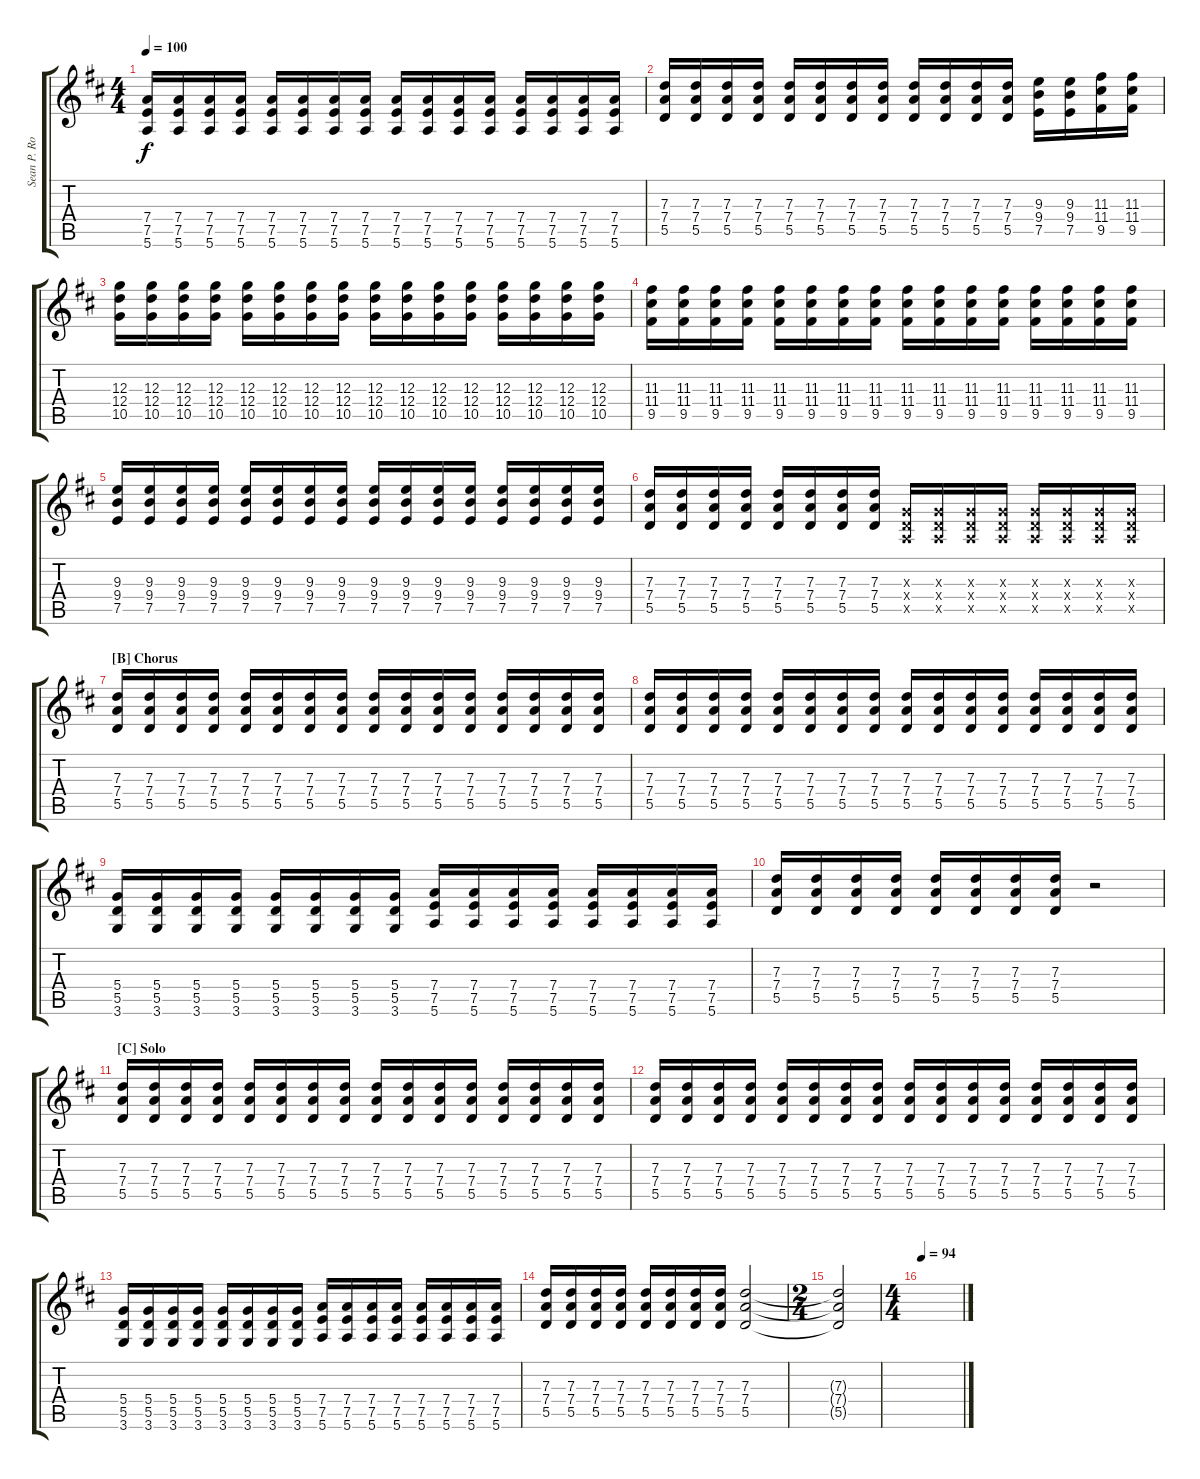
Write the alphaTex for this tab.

\track ("Sean P. Rogan" "Sean P. Ro") {instrument acousticguitarnylon}
\staff {score tabs}
\tuning (E4 B3 G3 D3 A2 E2) {hide}
\ts (4 4)
\tempo 100
\clef g2
\ks d
(7.4 7.5 5.6).16{dy f} (7.4 7.5 5.6).16 (7.4 7.5 5.6).16 (7.4 7.5 5.6).16 (7.4 7.5 5.6).16 (7.4 7.5 5.6).16 (7.4 7.5 5.6).16 (7.4 7.5 5.6).16 (7.4 7.5 5.6).16 (7.4 7.5 5.6).16 (7.4 7.5 5.6).16 (7.4 7.5 5.6).16 (7.4 7.5 5.6).16 (7.4 7.5 5.6).16 (7.4 7.5 5.6).16 (7.4 7.5 5.6).16 |
(7.3 7.4 5.5).16 (7.3 7.4 5.5).16 (7.3 7.4 5.5).16 (7.3 7.4 5.5).16 (7.3 7.4 5.5).16 (7.3 7.4 5.5).16 (7.3 7.4 5.5).16 (7.3 7.4 5.5).16 (7.3 7.4 5.5).16 (7.3 7.4 5.5).16 (7.3 7.4 5.5).16 (7.3 7.4 5.5).16 (9.3 9.4 7.5).16 (9.3 9.4 7.5).16 (11.3 11.4 9.5).16 (11.3 11.4 9.5).16 |
(12.3 12.4 10.5).16 (12.3 12.4 10.5).16 (12.3 12.4 10.5).16 (12.3 12.4 10.5).16 (12.3 12.4 10.5).16 (12.3 12.4 10.5).16 (12.3 12.4 10.5).16 (12.3 12.4 10.5).16 (12.3 12.4 10.5).16 (12.3 12.4 10.5).16 (12.3 12.4 10.5).16 (12.3 12.4 10.5).16 (12.3 12.4 10.5).16 (12.3 12.4 10.5).16 (12.3 12.4 10.5).16 (12.3 12.4 10.5).16 |
(11.3 11.4 9.5).16 (11.3 11.4 9.5).16 (11.3 11.4 9.5).16 (11.3 11.4 9.5).16 (11.3 11.4 9.5).16 (11.3 11.4 9.5).16 (11.3 11.4 9.5).16 (11.3 11.4 9.5).16 (11.3 11.4 9.5).16 (11.3 11.4 9.5).16 (11.3 11.4 9.5).16 (11.3 11.4 9.5).16 (11.3 11.4 9.5).16 (11.3 11.4 9.5).16 (11.3 11.4 9.5).16 (11.3 11.4 9.5).16 |
(9.3 9.4 7.5).16 (9.3 9.4 7.5).16 (9.3 9.4 7.5).16 (9.3 9.4 7.5).16 (9.3 9.4 7.5).16 (9.3 9.4 7.5).16 (9.3 9.4 7.5).16 (9.3 9.4 7.5).16 (9.3 9.4 7.5).16 (9.3 9.4 7.5).16 (9.3 9.4 7.5).16 (9.3 9.4 7.5).16 (9.3 9.4 7.5).16 (9.3 9.4 7.5).16 (9.3 9.4 7.5).16 (9.3 9.4 7.5).16 |
(7.3 7.4 5.5).16 (7.3 7.4 5.5).16 (7.3 7.4 5.5).16 (7.3 7.4 5.5).16 (7.3 7.4 5.5).16 (7.3 7.4 5.5).16 (7.3 7.4 5.5).16 (7.3 7.4 5.5).16 (0.3{x} 0.4{x} 0.5{x}).16 (0.3{x} 0.4{x} 0.5{x}).16 (0.3{x} 0.4{x} 0.5{x}).16 (0.3{x} 0.4{x} 0.5{x}).16 (0.3{x} 0.4{x} 0.5{x}).16 (0.3{x} 0.4{x} 0.5{x}).16 (0.3{x} 0.4{x} 0.5{x}).16 (0.3{x} 0.4{x} 0.5{x}).16 |
\section ("" "[B] Chorus")
(7.3 7.4 5.5).16 (7.3 7.4 5.5).16 (7.3 7.4 5.5).16 (7.3 7.4 5.5).16 (7.3 7.4 5.5).16 (7.3 7.4 5.5).16 (7.3 7.4 5.5).16 (7.3 7.4 5.5).16 (7.3 7.4 5.5).16 (7.3 7.4 5.5).16 (7.3 7.4 5.5).16 (7.3 7.4 5.5).16 (7.3 7.4 5.5).16 (7.3 7.4 5.5).16 (7.3 7.4 5.5).16 (7.3 7.4 5.5).16 |
(7.3 7.4 5.5).16 (7.3 7.4 5.5).16 (7.3 7.4 5.5).16 (7.3 7.4 5.5).16 (7.3 7.4 5.5).16 (7.3 7.4 5.5).16 (7.3 7.4 5.5).16 (7.3 7.4 5.5).16 (7.3 7.4 5.5).16 (7.3 7.4 5.5).16 (7.3 7.4 5.5).16 (7.3 7.4 5.5).16 (7.3 7.4 5.5).16 (7.3 7.4 5.5).16 (7.3 7.4 5.5).16 (7.3 7.4 5.5).16 |
(5.4 5.5 3.6).16 (5.4 5.5 3.6).16 (5.4 5.5 3.6).16 (5.4 5.5 3.6).16 (5.4 5.5 3.6).16 (5.4 5.5 3.6).16 (5.4 5.5 3.6).16 (5.4 5.5 3.6).16 (7.4 7.5 5.6).16 (7.4 7.5 5.6).16 (7.4 7.5 5.6).16 (7.4 7.5 5.6).16 (7.4 7.5 5.6).16 (7.4 7.5 5.6).16 (7.4 7.5 5.6).16 (7.4 7.5 5.6).16 |
(7.3 7.4 5.5).16 (7.3 7.4 5.5).16 (7.3 7.4 5.5).16 (7.3 7.4 5.5).16 (7.3 7.4 5.5).16 (7.3 7.4 5.5).16 (7.3 7.4 5.5).16 (7.3 7.4 5.5).16 r.2 |
\section ("" "[C] Solo")
(7.3 7.4 5.5).16 (7.3 7.4 5.5).16 (7.3 7.4 5.5).16 (7.3 7.4 5.5).16 (7.3 7.4 5.5).16 (7.3 7.4 5.5).16 (7.3 7.4 5.5).16 (7.3 7.4 5.5).16 (7.3 7.4 5.5).16 (7.3 7.4 5.5).16 (7.3 7.4 5.5).16 (7.3 7.4 5.5).16 (7.3 7.4 5.5).16 (7.3 7.4 5.5).16 (7.3 7.4 5.5).16 (7.3 7.4 5.5).16 |
(7.3 7.4 5.5).16 (7.3 7.4 5.5).16 (7.3 7.4 5.5).16 (7.3 7.4 5.5).16 (7.3 7.4 5.5).16 (7.3 7.4 5.5).16 (7.3 7.4 5.5).16 (7.3 7.4 5.5).16 (7.3 7.4 5.5).16 (7.3 7.4 5.5).16 (7.3 7.4 5.5).16 (7.3 7.4 5.5).16 (7.3 7.4 5.5).16 (7.3 7.4 5.5).16 (7.3 7.4 5.5).16 (7.3 7.4 5.5).16 |
(5.4 5.5 3.6).16 (5.4 5.5 3.6).16 (5.4 5.5 3.6).16 (5.4 5.5 3.6).16 (5.4 5.5 3.6).16 (5.4 5.5 3.6).16 (5.4 5.5 3.6).16 (5.4 5.5 3.6).16 (7.4 7.5 5.6).16 (7.4 7.5 5.6).16 (7.4 7.5 5.6).16 (7.4 7.5 5.6).16 (7.4 7.5 5.6).16 (7.4 7.5 5.6).16 (7.4 7.5 5.6).16 (7.4 7.5 5.6).16 |
(7.3 7.4 5.5).16 (7.3 7.4 5.5).16 (7.3 7.4 5.5).16 (7.3 7.4 5.5).16 (7.3 7.4 5.5).16 (7.3 7.4 5.5).16 (7.3 7.4 5.5).16 (7.3 7.4 5.5).16 (7.3 7.4 5.5).2{volume 0} |
\ts (2 4)
(7.3{t} 7.4{t} 5.5{t}).2 |
\ts (4 4)
\tempo 94
